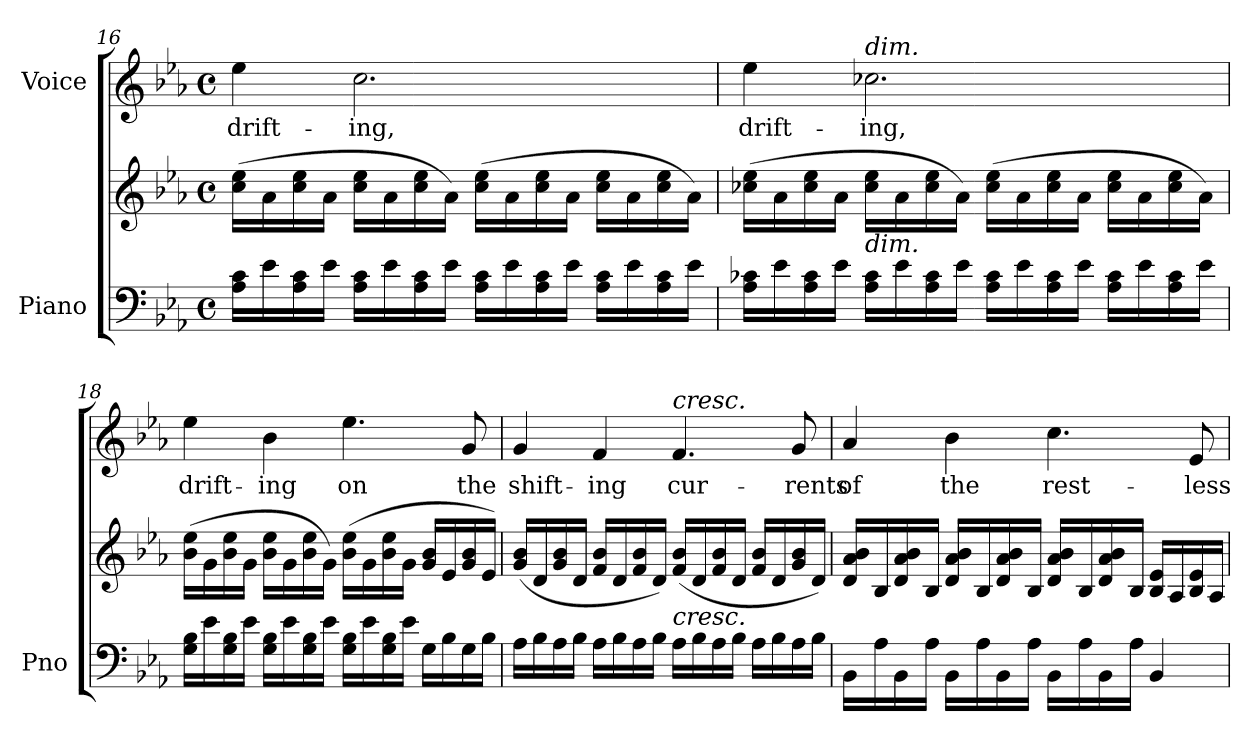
**kern	**kern	**kern	**text
*part2	*part2	*part1	*part1
*staff3	*staff2	*staff1	*staff1
*I"Piano	*	*I"Voice	*
*I'Pno	*	*	*
*clefF4	*clefG2	*clefG2	*
*k[b-e-a-]	*k[b-e-a-]	*k[b-e-a-]	*
*M4/4	*M4/4	*M4/4	*
*met(c)	*met(c)	*met(c)	*
=16	=16	=16	=16
16A-\ 16c\LL	(16cc\ 16ee-\LL	4ee-\	drift-
16e-\	16a-\	.	.
16A-\ 16c\	16cc\ 16ee-\	.	.
16e-\JJ	16a-\JJ	.	.
16A-\ 16c\LL	16cc\ 16ee-\LL	2.cc\	-ing,
16e-\	16a-\	.	.
16A-\ 16c\	16cc\ 16ee-\	.	.
16e-\JJ	16a-\JJ)	.	.
16A-\ 16c\LL	(16cc\ 16ee-\LL	.	.
16e-\	16a-\	.	.
16A-\ 16c\	16cc\ 16ee-\	.	.
16e-\JJ	16a-\JJ	.	.
16A-\ 16c\LL	16cc\ 16ee-\LL	.	.
16e-\	16a-\	.	.
16A-\ 16c\	16cc\ 16ee-\	.	.
16e-\JJ	16a-\JJ)	.	.
=17	=17	=17	=17
16A-\ 16c-X\LL	(16cc-X\ 16ee-\LL	4ee-\	drift-
16e-\	16a-\	.	.
16A-\ 16c-\	16cc-\ 16ee-\	.	.
16e-\JJ	16a-\JJ	.	.
!	!	!LO:TX:a:i:t=dim.	!
!	!LO:TX:b:i:t=dim.	!	!
16A-\ 16c-\LL	16cc-\ 16ee-\LL	2.cc-X\	-ing,
16e-\	16a-\	.	.
16A-\ 16c-\	16cc-\ 16ee-\	.	.
16e-\JJ	16a-\JJ)	.	.
16A-\ 16c-\LL	(16cc-\ 16ee-\LL	.	.
16e-\	16a-\	.	.
16A-\ 16c-\	16cc-\ 16ee-\	.	.
16e-\JJ	16a-\JJ	.	.
16A-\ 16c-\LL	16cc-\ 16ee-\LL	.	.
16e-\	16a-\	.	.
16A-\ 16c-\	16cc-\ 16ee-\	.	.
16e-\JJ	16a-\JJ)	.	.
=18	=18	=18	=18
16G\ 16B-\LL	(16b-\ 16ee-\LL	4ee-\	drift-
16e-\	16g\	.	.
16G\ 16B-\	16b-\ 16ee-\	.	.
16e-\JJ	16g\JJ	.	.
16G\ 16B-\LL	16b-\ 16ee-\LL	4b-\	-ing
16e-\	16g\	.	.
16G\ 16B-\	16b-\ 16ee-\	.	.
16e-\JJ	16g\JJ)	.	.
16G\ 16B-\LL	(16b-\ 16ee-\LL	4.ee-\	on
16e-\	16g\	.	.
16G\ 16B-\	16b-\ 16ee-\	.	.
16e-\JJ	16g\JJ	.	.
16G\LL	16g/ 16b-/LL	.	.
16B-\	16e-/	.	.
16G\	16g/ 16b-/	8g/	the
16B-\JJ	16e-/JJ)	.	.
=19	=19	=19	=19
16A-\LL	(16g/ 16b-/LL	4g/	shift-
16B-\	16d/	.	.
16A-\	16g/ 16b-/	.	.
16B-\JJ	16d/JJ	.	.
16A-\LL	16f/ 16b-/LL	4f/	-ing
16B-\	16d/	.	.
16A-\	16f/ 16b-/	.	.
16B-\JJ	16d/JJ)	.	.
!	!	!LO:TX:a:i:t=cresc.	!
!	!LO:TX:b:i:t=cresc.	!	!
16A-\LL	(16f/ 16b-/LL	4.f/	cur-
16B-\	16d/	.	.
16A-\	16f/ 16b-/	.	.
16B-\JJ	16d/JJ	.	.
16A-\LL	16f/ 16b-/LL	.	.
16B-\	16d/	.	.
16A-\	16g/ 16b-/	8g/	-rents
16B-\JJ	16d/JJ)	.	.
=20	=20	=20	=20
16BB-\LL	16d/ 16a-/ 16b-/LL	4a-/	of
16A-\	16B-/	.	.
16BB-\	16d/ 16a-/ 16b-/	.	.
16A-\JJ	16B-/JJ	.	.
16BB-\LL	16d/ 16a-/ 16b-/LL	4b-\	the
16A-\	16B-/	.	.
16BB-\	16d/ 16a-/ 16b-/	.	.
16A-\JJ	16B-/JJ	.	.
16BB-\LL	16d/ 16a-/ 16b-/LL	4.cc\	rest-
16A-\	16B-/	.	.
16BB-\	16d/ 16a-/ 16b-/	.	.
16A-\JJ	16B-/JJ	.	.
4BB-/	16B-/ 16e-/LL	.	.
.	16A-/	.	.
.	16B-/ 16e-/	8e-/	-less
.	16A-/JJ	.	.
=	=	=	=
*-	*-	*-	*-
